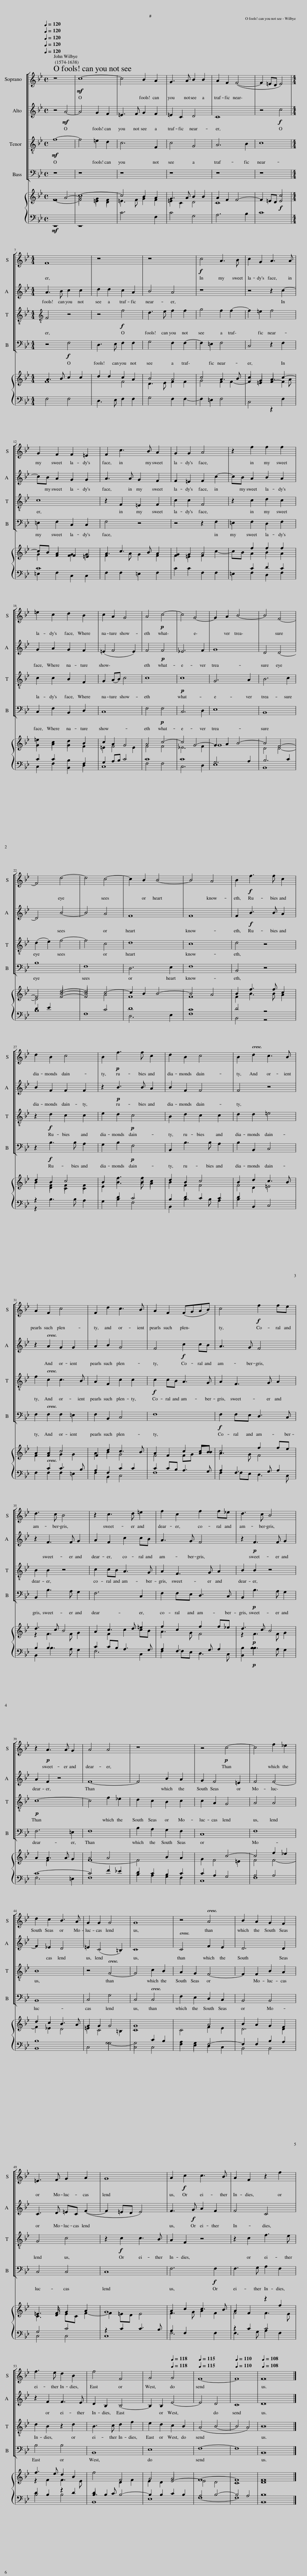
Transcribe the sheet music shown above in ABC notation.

X:1
%%score [ 1 2 3 4 ] { ( 5 6 ) | ( 7 8 ) }
L:1/8
Q:1/4=120
M:4/4
I:linebreak $
K:Bb
V:1 treble
V:2 treble
V:3 treble-8
V:4 bass
V:5 treble
V:6 treble
V:7 bass
V:8 bass
V:1
 z8 |!mf! c8- | c4 B2 A2 | G3 A B2 B2 | A2 F2 (F4- | %5
 F2 =ED E4) |$[M:4/4] F8 | z8 | z8 |!f! c4 A3 B | %10
 c2 G2 A3 A |$ G2 F2 F2 =E2 | F2 c3 B A2 | G2 G2 A4 | z2 f2 f2 f2 |$ %15
 =e2 c2 d2 B2 | c2 A2 G4 | A4!p! c4- | c4 G4- | G2 A2 B4- | %20
 B4 F4- |$ F4 d4- | d4 c4- | c2 B2 B4- | B4 A4 | %25
 B2!f! f3 f c2 |$ d2 B2 c4 | B2!p! f3 f c2 | d2 B2 c4 | B2 d2 c3 B |$ %30
 A2 F2 c4 | F2 d2 c3 B | A2 F2 (FGAB) | c4!f! f2 fe |$ d3 c B4 | %35
 z2 c3 d =e2 | f2 c2 f2 f_e | d3 c B4 |$ z2!p! A3 A G2 | A4 A4 | %40
 z8 | z4!p! c4- | c4 f2 _e2 |$ d2 c2 B3 A | G2 G2 G4 | %45
 G8 | z4 A4 | B2 A2 G2 F2 |$ =E3 F G2 A2 | G8 | %50
 A2!f! c2 c3 B | A2 F2 z2 f2 |$ f3 e d2 B2 | f4 F4 | G4[Q:1/4=118][Q:1/4=118] G4 | %55
[Q:1/4=115][Q:1/4=115] F8- |[Q:1/4=110][Q:1/4=110] F8 |[Q:1/4=108][Q:1/4=108] F16 |] %58
V:2
 z4!mf! A4- | A4 G2 F2 | =E3 F G2 F2 | =E2 C2 D4 | C8 | %5
 z4!f! c4 |$[M:4/4] A3 B c2 c2 | d2 d2 c2 A2 | B4 A4 | z8 | %10
 z4 z2 c2- |$ cB A2 G2 G2 | A3 A G2 F2 | F2 =E2 F2 c2- | cB A2 B2 A2 |$ %15
 G2 A2 G2 F2 | (=E2 F4 E2) | F4!p! F4 | _E6 F2 | G8 | %20
 D4 D4- |$ D4 B4- | B4 A4 | F8 | F8 | %25
 F2!f! B3 B A2 |$ B2 F2 F2 F2 | z2!p! B3 B A2 | B2 F2 F4 | F4 z4 |$ %30
 z2 A2 G2 G2 | A2 B2 G4 | F4!f! c2 cB | A3 G F4 |$ z2 F3 F G2 | %35
 A2 F2 c2 cB | A3 G F4 | z2!p! F3 F G2 |$ A2 F2 z4 | F8- | %40
 F4 B2 A2 | G2 F4 =E2 | F4 F4- |$ F2 _E2 D4 | =E2 (C4 =B,2) | %45
 C8 | C4 F2 E2 | D6 D2 |$ C3 D =EC (F2- | F2 =ED E4) | %50
 F3!f! G A2 F2 | F4 C4 |$ z2 F2 F3 E | D2 B,2 B,4- | B,2 B,2 E4- | %55
 E4 D4 | C8 | D16 |] %58
V:3
!mf! f8- | f4 =e2 d2 | c6 F2 | c4 G4 | A6 B2 | %5
 c8 |$[M:4/4][K:treble-8] F4 z4 | z4!f! f4 | d3 e f2 f2 | g4 f2 f2- | %10
 f2 =e2 f4 |$ c8 | z2 F2 =E2 F2 | c2 c2 F4 | z2 c2 d2 c2 |$ %15
 c2 c2 B2 F2 | G2 (AB) c4 | c8 |!p! c8 | G6 A2 | %20
 B6 c2 |$ (d2 e2) f4- | f4 c4 | d8 | c8 | %25
 d4 z4 |$ z2!f! d2 c2 c2 | e2 d2!p! c4 | B2 d2 c2 c2 | d2 d2 =e4 |$ %30
 f2 c2 c3 B | A2 F2 c2 c2 |!f! c2 cB A3 G | A2 F3 G A2 |$ B2 B2 z4 | %35
 c2 cB A3 G | A2 F3 G A2 | B2 B2 z4 |$!p! c8- | c4 f2 _e2 | %40
 d2 c2 B2 c2 | c2 A2 G4 | A4 A4 |$ B8 | z4 G4- | %45
 G4 c2 B2 | A2 G2 F4- | F2 F2 B2 A2 |$ G4 c4 | z2!f! c2 c3 B | %50
 A2 F2 z4 | z2 c2 f3 e |$ d2 B2 z2 d2 | B3 c d2 f2 | e2 d2 c2 B2 | %55
 (A4 B4- | B4 A4) | B16 |] %58
V:4
 z8 | z8 | z8 | z8 | z8 | %5
 z8 |$[M:4/4] z4!f! F,4 | D,3 E, F,2 F,2 | G,4 F,2 F,2- | F,2 =E,2 F,4 | %10
 C,4 z2 F,2 |$ =E,2 F,2 C,2 C,2 | F,4 z4 | z4 z2 F,2 | =E,2 F,2 D,2 F,2 |$ %15
 C,2 F,2 B,,2 D,2 | C,8 | F,4!p! F,4 | C,6 D,2 | E,8 | %20
 B,,8 |$ B,8 | F,8 | D,6 E,2 | F,8 | %25
 B,,4 z4 |$ z2!f! B,3 B, A,2 | G,2 B,2!p! F,4 | B,,2 B,3 B, A,2 | B,2 B,,2 C,4 |$ %30
 F,2 F,2 F,2 =E,2 | F,2 B,,2 C,4 | F,8 |!f! F,2 F,E, D,3 C, |$ B,,2 B,3 A, G,2 | %35
 F,6 C,2 | F,2 F,E, D,3 C, | B,,2!p! B,3 A, G,2 |$ F,6 =E,2 | F,8 | %40
 B,2 A,2 G,2 F,2 | C,8 | F,8 |$ B,,8 | C,4 G,4 | %45
 C,4 C,4 | F,2 E,2 D,2 C,2 | B,,4 B,,4 |$ C,4 C,4 | C,8 | %50
 F,6!f! F,2 | F,3 G, A,2 F,2 |$ B,4 B,4 | B,,8 | E,8 | %55
 F,8- | F,8 | B,,16 |] %58
V:5
 x8 | c8- | c4 B2 A2 | G3 A B2 B2 | A2 F2 F4- | %5
 F2 =ED!f! E4 |$[M:4/4] F8 | x8 | x8 | c4 A3 B | %10
 c2 G2 A3 A |$ G2 F2 F2 =E2 | F2 c3 B A2 | [FG]2 G2 A4 | x2 f2 f2 f2 |$ %15
 =e2 c2 d2 B2 | c2 A2 G4 | A4 c4- | c4 G4- | G2 A2 B4- | %20
 B4 F4- |$ F4 d4- | d4 c4- | c2 B2 B4- | B4 A4 | %25
 B2 f3 f c2 |$ d2 B2 c4 | B2 f3 f c2 | d2 B2 c4 | B2 d2 c3 B |$ %30
 A2 F2 c4 | F2 d2 c3 B | A2 F2 FG AB | c4 f2 fe |$ d3 c B4 | %35
 x2 c3 d =e2 | f2 c2 f2 f_e | d3 c B4 |$ x2 A3 A G2 | A4 A4 | %40
 x8 | x4 c4- | c4 f2 _e2 |$ d2 c2 B3 A | G2 G2 G4 | %45
 G8 | x4 A4 | B2 A2 G2 F2 |$ =E3 F G2 A2 | G8 | %50
 A2 c2 c3 B | A2 F2 z2 f2 |$ f3 e d2 B2 | f4 F4 | G4 G4 | %55
 F8- | F8 | F16 |] %58
V:6
 z4 A4- | A4 G2 F2 | =E3 F G2 F2 | =E2 C2 D4 | C8 | %5
 x4 c4 |$[M:4/4] A3 B c2 c2 | d2 d2 c2 A2 | B4 A4 | x8 | %10
 x4 x2 c2- |$ cB A2 [FG]2 G2 | A3 A G2 F2 | F2 =E2 F2 c2- | cB A2 B2 A2 |$ %15
 G2 A2 G2 F2 | =E2 F4 E2 | F4 F4 | _E6 F2 | G8 | %20
 D4 D4- |$ D4 B4- | B4 A4 | F8 | F8 | %25
 F2 B3 B A2 |$ B2 F2 F2 F2 | x2 B3 B A2 | B2 F2 F4 | F4 x4 |$ %30
 x2 A2 G2 G2 | A2 B2 G4 | F4 c2 cB | A3 G F4 |$ z2 F3 F G2 | %35
 A2 F2 c2 cB | A3 G F4 | z2!p! F3 F G2 |$ A2 F2 x4 | F8- | %40
 F4 B2 A2 | G2 F4 =E2 | F4 F4- |$ F2 _E2 D4 | =E2 C4 =B,2 | %45
 C8 | C4 F2 E2 | D6 D2 |$ C3 D =EC F2- | F2 =ED E4 | %50
 F3 G A2 F2 | F4[I:staff +1] C4 |$[I:staff -1] z2 F2 F3 E |[I:staff +1] D2 B,2 B,4- | B,2 B,2[I:staff -1] E4- | %55
 E4 D4 | C8 | D16 |] %58
V:7
!mf![I:staff -1] F8- | F4 =E2 D2 |[I:staff +1] C6 F,2 | C4 G,4 | A,6 B,2 | %5
 C8 |$[M:4/4] F,4 x4 | x4[I:staff -1] F4 | D3 E F2 F2 | G4 F2 F2- | %10
 F2 =E2 F2- F2 |$[I:staff +1] C8 | x2 F,2 =E,2 F,2 | C2 C2 F,2 x2 | x2 C2 D2 C2 |$ %15
 C2 C2 B,2 F,2 | G,2 A,B, C4 | C8 | C8 | G,6 A,2 | %20
 B,6 C2 |$ D2 E2[I:staff -1] F4- | F4[I:staff +1] C4 | D8 | C8 | %25
 D4 z4 |$ z2[I:staff -1] D2 C2 C2 | E2[I:staff +1] D2 C4 | B,2 D2 C2 C2 | D2[I:staff -1] D2 =E4 |$ %30
 F2[I:staff +1] C2 C3 B, | A,2 F,2 C2 C2 | C2 CB, A,3 G, | A,2 F,3 G, A,2 |$ B,2 B,2 x4 | %35
 C2 CB, A,3 G, | A,2 F,3 G, A,2 | B,2!p! B,2 x4 |$ C8- | C4 F2 _E2 | %40
 D2 C2 B,2 C2 | C2 A,2 G,4 | A,4 A,4 |$ B,8 | x4 G,4- | %45
 G,4 C2 B,2 | A,2 G,2 F,4- | F,2 F,2 B,2 A,2 |$ G,4 C4 | z2 C2 C3 B, | %50
 A,2 F,2 x4 | z2 C2[I:staff -1] F3 E |$[I:staff +1] D2 B,2 z2 D2 | B,3 C[I:staff -1] D2 F2 | E2 D2[I:staff +1] C2 B,2 | %55
 A,4 B,4- | B,4 A,4 | B,16 |] %58
V:8
 z8 | z8 | x8 | x8 | x8 | %5
 x8 |$[M:4/4] x4 F,4 | D,3 E, F,2 F,2 | G,4 F,2 F,2- | F,2 =E,2 F,4 | %10
 C,4 z2 F,2 |$ =E,2 F,2 C,2 C,2 | F,2 x2 x4 | x4 x2 F,2 | =E,2 F,2 D,2 F,2 |$ %15
 C,2 F,2 B,,2 D,2 | C,8 | F,4 F,4 | C,6 D,2 | E,8 | %20
 B,,8 |$ B,8 | F,8 | D,6 E,2 | F,8 | %25
 B,,4 z4 |$ z2 B,3 B, A,2 | G,2 B,2 F,4 | B,,2 B,3 B, A,2 | B,2 B,,2 C,4 |$ %30
 F,2 F,2 F,2 =E,2 | F,2 B,,2 C,4 | F,8 | F,2 F,E, D,3 C, |$ B,,2 B,3 A, G,2 | %35
 F,6 C,2 | F,2 F,E, D,3 C, | B,,2 B,3 A, G,2 |$ F,6 =E,2 | F,8 | %40
 B,2 A,2 G,2 F,2 | C,8 | F,8 |$ B,,8 | C,4 G,4 | %45
 C,4 C,4 | F,2 E,2 D,2 C,2 | B,,4 B,,4 |$ C,4 C,4 | C,8 | %50
 F,6 F,2 | F,3 G, A,2 F,2 |$ B,4 B,4 | B,,8 | E,8 | %55
 F,8- | F,8 | B,,16 |] %58
